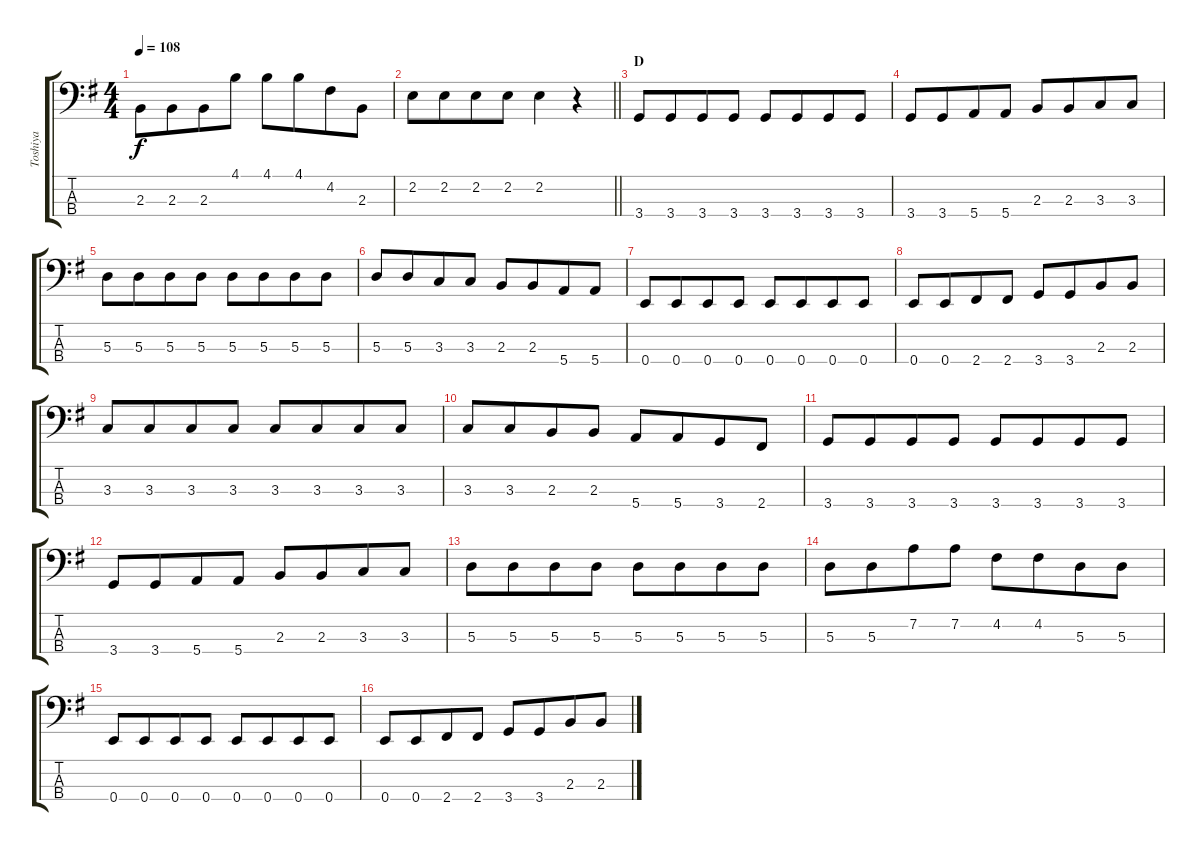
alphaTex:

\track ("Toshiya" "Toshiya") {instrument electricbasspick}
\staff {score tabs}
\tuning (G2 D2 A1 E1) {hide}
\ts (4 4)
\tempo 108
\clef f4
\ks eminor
2.3.8{dy f} 2.3.8{beam merge} 2.3.8 4.1.8 4.1.8 4.1.8{beam merge} 4.2.8 2.3.8 |
\barLineRight lightlight
2.2.8 2.2.8{beam merge} 2.2.8 2.2.8 2.2.4 r.4 |
\section ("" "D")
3.4.8 3.4.8{beam merge} 3.4.8 3.4.8 3.4.8 3.4.8{beam merge} 3.4.8 3.4.8 |
3.4.8 3.4.8{beam merge} 5.4.8 5.4.8 2.3.8 2.3.8{beam merge} 3.3.8 3.3.8 |
5.3.8 5.3.8{beam merge} 5.3.8 5.3.8 5.3.8 5.3.8{beam merge} 5.3.8 5.3.8 |
5.3.8 5.3.8{beam merge} 3.3.8 3.3.8 2.3.8 2.3.8{beam merge} 5.4.8 5.4.8 |
0.4.8 0.4.8{beam merge} 0.4.8 0.4.8 0.4.8 0.4.8{beam merge} 0.4.8 0.4.8 |
0.4.8 0.4.8{beam merge} 2.4.8 2.4.8 3.4.8 3.4.8{beam merge} 2.3.8 2.3.8 |
3.3.8 3.3.8{beam merge} 3.3.8 3.3.8 3.3.8{beam merge} 3.3.8{beam merge} 3.3.8{beam merge} 3.3.8 |
3.3.8 3.3.8{beam merge} 2.3.8 2.3.8 5.4.8 5.4.8{beam merge} 3.4.8 2.4.8 |
3.4.8 3.4.8{beam merge} 3.4.8 3.4.8 3.4.8 3.4.8{beam merge} 3.4.8 3.4.8 |
3.4.8 3.4.8{beam merge} 5.4.8 5.4.8 2.3.8 2.3.8{beam merge} 3.3.8 3.3.8 |
5.3.8 5.3.8{beam merge} 5.3.8 5.3.8 5.3.8 5.3.8{beam merge} 5.3.8 5.3.8 |
5.3.8 5.3.8{beam merge} 7.2.8 7.2.8 4.2.8 4.2.8{beam merge} 5.3.8 5.3.8 |
0.4.8 0.4.8{beam merge} 0.4.8 0.4.8 0.4.8 0.4.8{beam merge} 0.4.8 0.4.8 |
0.4.8 0.4.8{beam merge} 2.4.8 2.4.8 3.4.8 3.4.8{beam merge} 2.3.8 2.3.8
